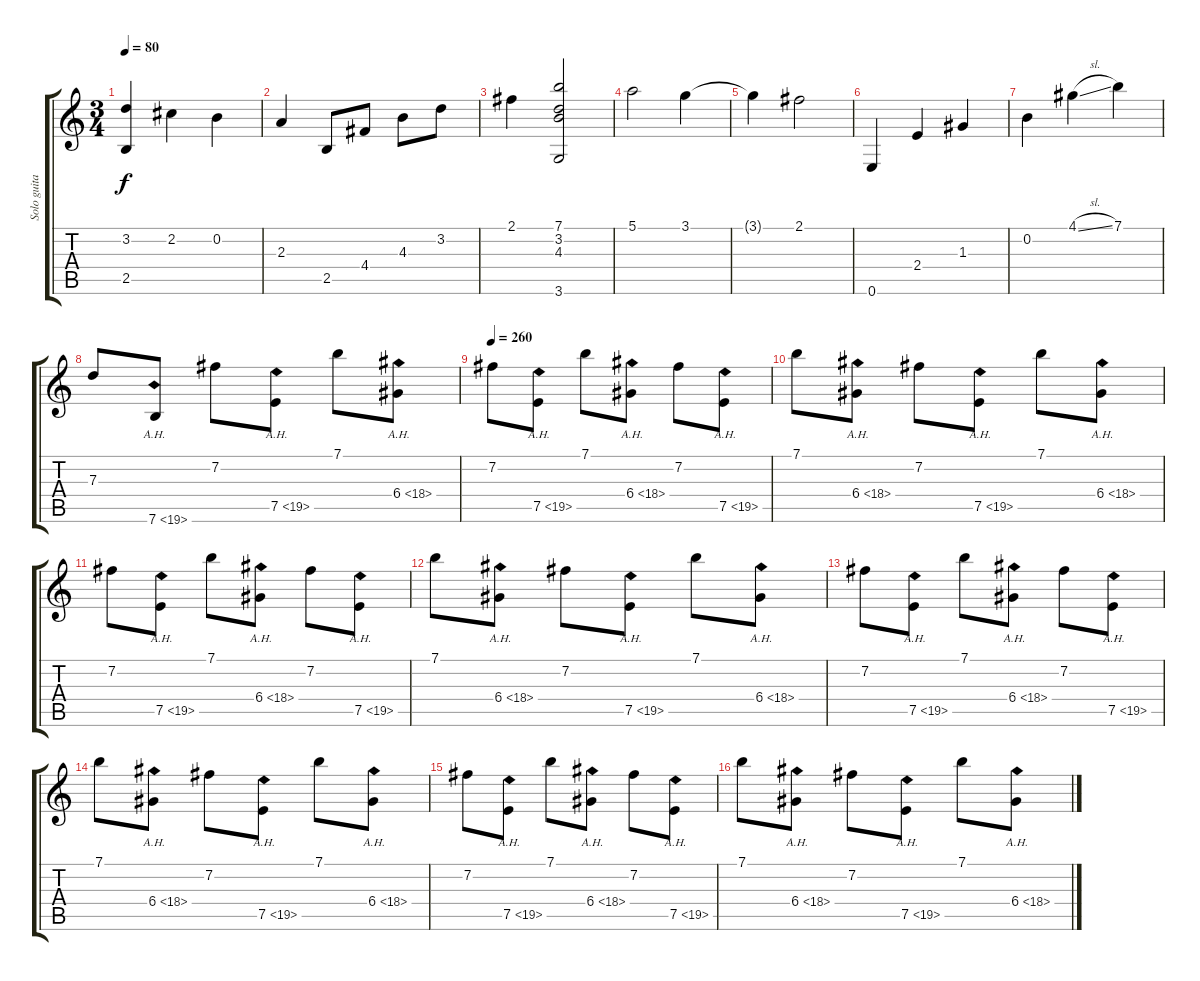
\track ("Solo guitar" "Solo guita") {instrument acousticguitarsteel}
\staff {score tabs}
\tuning (E4 B3 G3 D3 A2 E2) {hide}
\ts (3 4)
\tempo 80
\clef g2
\ks c
(3.2 2.5).4{dy f} 2.2.4 0.2.4 |
2.3.4 2.5.8 4.4.8 4.3.8 3.2.8 |
2.1.4 (7.1 3.2 4.3 3.6).2 |
5.1.2 3.1.4 |
3.1{t}.4 2.1.2 |
0.6.4 2.4.4 1.3.4 |
0.2.4 4.1{sl}.4 7.1.4 |
7.3.8 7.6{ah 12}.8 7.2.8 7.5{ah 12}.8 7.1.8 6.4{ah 12}.8 |
\tempo 260
7.2.8 7.5{ah 12}.8 7.1.8 6.4{ah 12}.8 7.2.8 7.5{ah 12}.8 |
7.1.8 6.4{ah 12}.8 7.2.8 7.5{ah 12}.8 7.1.8 6.4{ah 12}.8 |
7.2.8 7.5{ah 12}.8 7.1.8 6.4{ah 12}.8 7.2.8 7.5{ah 12}.8 |
7.1.8 6.4{ah 12}.8 7.2.8 7.5{ah 12}.8 7.1.8 6.4{ah 12}.8 |
7.2.8 7.5{ah 12}.8 7.1.8 6.4{ah 12}.8 7.2.8 7.5{ah 12}.8 |
7.1.8 6.4{ah 12}.8 7.2.8 7.5{ah 12}.8 7.1.8 6.4{ah 12}.8 |
7.2.8 7.5{ah 12}.8 7.1.8 6.4{ah 12}.8 7.2.8 7.5{ah 12}.8 |
7.1.8 6.4{ah 12}.8 7.2.8 7.5{ah 12}.8 7.1.8 6.4{ah 12}.8
